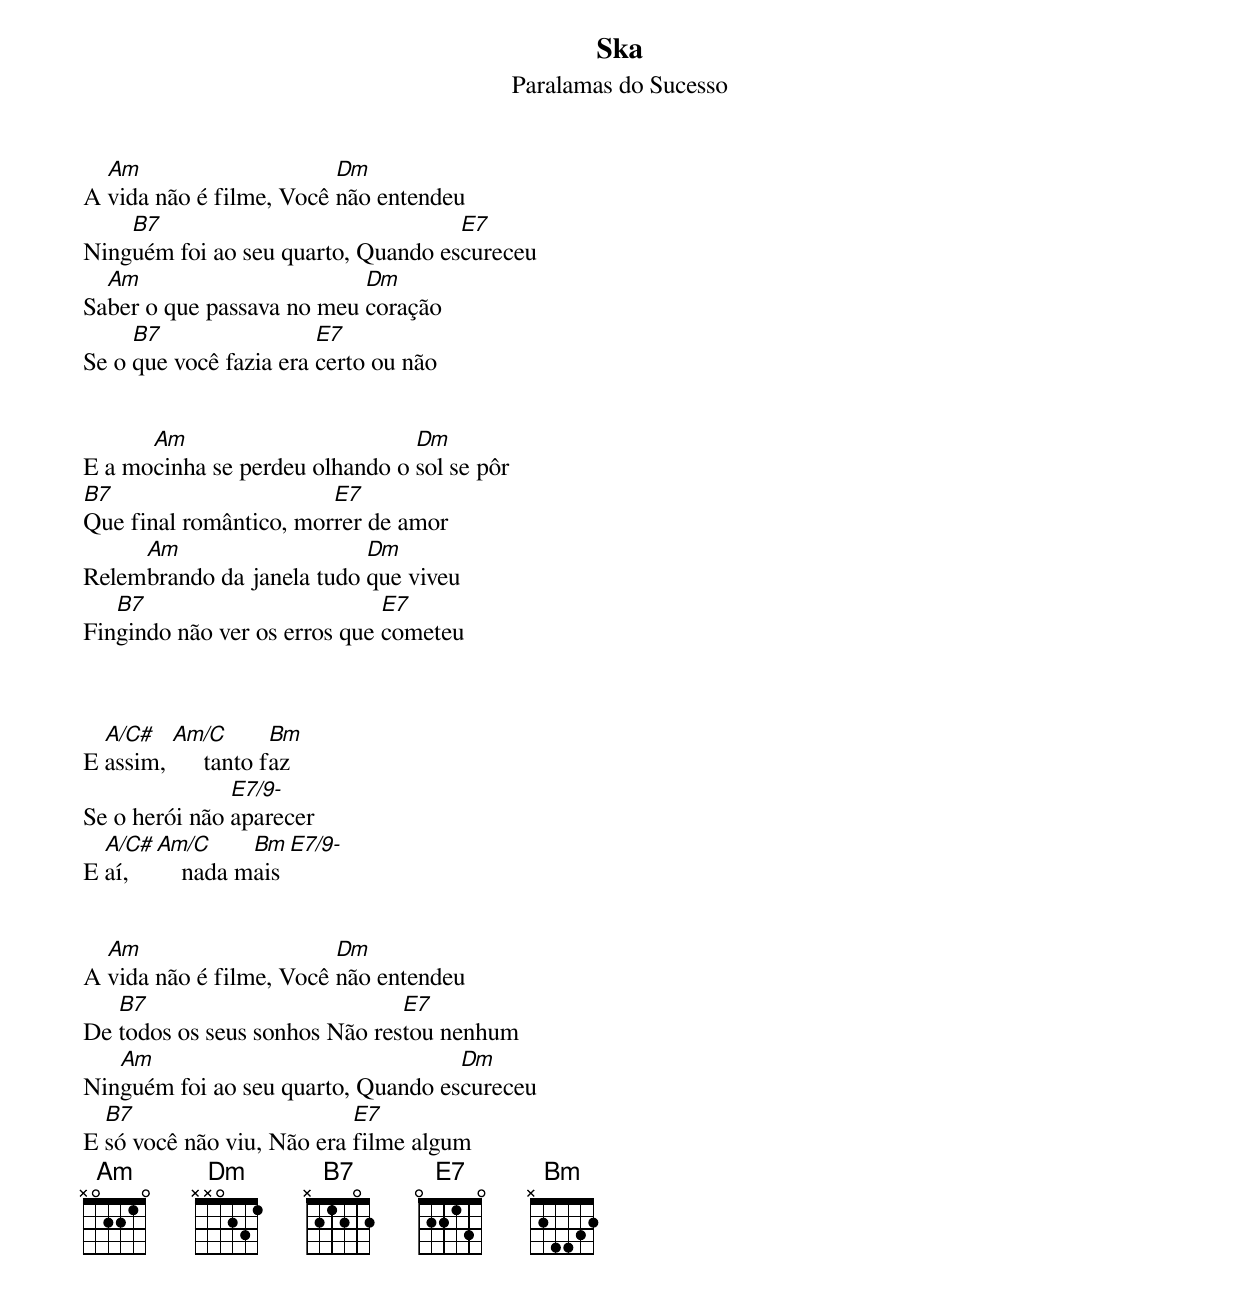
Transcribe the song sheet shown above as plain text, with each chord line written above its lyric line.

Ska
Paralamas do Sucesso

  Am                     Dm
A vida não é filme, Você não entendeu
    B7                              E7
Ninguém foi ao seu quarto, Quando escureceu
  Am                       Dm
Saber o que passava no meu coração
     B7                 E7
Se o que você fazia era certo ou não


      Am                        Dm
E a mocinha se perdeu olhando o sol se pôr
B7                      E7
Que final romântico, morrer de amor
     Am                    Dm
Relembrando da janela tudo que viveu
   B7                         E7
Fingindo não ver os erros que cometeu



  A/C#   Am/C        Bm
E assim,      tanto faz
               E7/9-
Se o herói não aparecer
  A/C#  Am/C      Bm   E7/9-
E aí,       nada mais


  Am                     Dm
A vida não é filme, Você não entendeu
   B7                          E7
De todos os seus sonhos Não restou nenhum
   Am                               Dm
Ninguém foi ao seu quarto, Quando escureceu
  B7                       E7
E só você não viu, Não era filme algum
